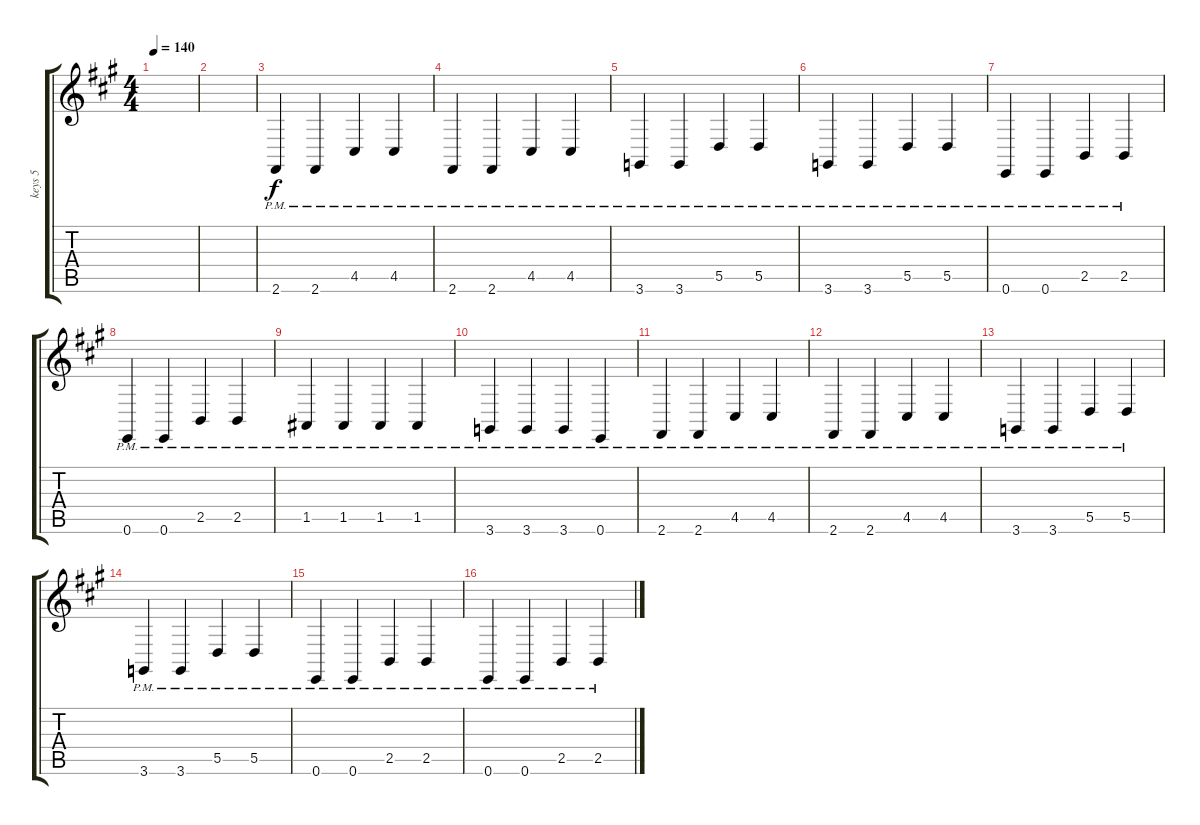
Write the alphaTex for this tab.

\track ("keys 5" "keys 5") {instrument lead2sawtooth}
\staff {score tabs}
\tuning (E4 B3 G3 D3 A2 E2) {hide}
\ts (4 4)
\tempo 140
\clef g2
\ks f#minor
|
|
2.6{pm}.4 2.6{pm}.4 4.5{pm}.4 4.5{pm}.4 |
2.6{pm}.4 2.6{pm}.4 4.5{pm}.4 4.5{pm}.4 |
3.6{pm}.4 3.6{pm}.4 5.5{pm}.4 5.5{pm}.4 |
3.6{pm}.4 3.6{pm}.4 5.5{pm}.4 5.5{pm}.4 |
0.6{pm}.4 0.6{pm}.4 2.5{pm}.4 2.5{pm}.4 |
0.6{pm}.4 0.6{pm}.4 2.5{pm}.4 2.5{pm}.4 |
1.5{pm}.4 1.5{pm}.4 1.5{pm}.4 1.5{pm}.4 |
3.6{pm}.4 3.6{pm}.4 3.6{pm}.4 0.6{pm}.4 |
2.6{pm}.4 2.6{pm}.4 4.5{pm}.4 4.5{pm}.4 |
2.6{pm}.4 2.6{pm}.4 4.5{pm}.4 4.5{pm}.4 |
3.6{pm}.4 3.6{pm}.4 5.5{pm}.4 5.5{pm}.4 |
3.6{pm}.4 3.6{pm}.4 5.5{pm}.4 5.5{pm}.4 |
0.6{pm}.4 0.6{pm}.4 2.5{pm}.4 2.5{pm}.4 |
0.6{pm}.4 0.6{pm}.4 2.5{pm}.4 2.5{pm}.4
